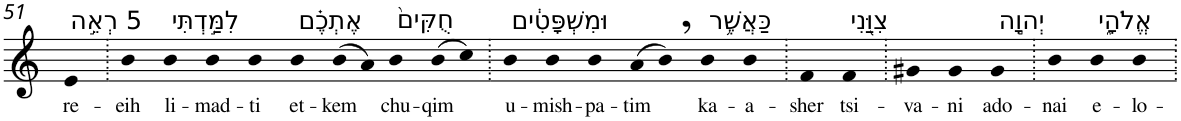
**kern	**text
*part1	*part1
*staff1	*staff1
*I"Piano	*
*I'Pno	*
!!LO:PB:g=z
*clefG2	*
*k[]	*
=51	=51
!LO:TX:a:t=5 רְאֵ֣ה	!
!	!LO:LY:b
4e	re-
=52.	=52.
!	!LO:LY:b
4b	-eih
!LO:TX:a:t=לִמַּ֣דְתִּי	!
!	!LO:LY:b
4b	li-
!	!LO:LY:b
4b	-mad-
!	!LO:LY:b
4b	-ti
!LO:TX:a:t=אֶתְכֶ֗ם	!
!	!LO:LY:b
4b	et-
!	!LO:LY:b
(>8b	-kem
8a)	.
!LO:TX:a:t=חֻקִּים֙	!
!	!LO:LY:b
4b	chu-
!	!LO:LY:b
(>8b	-qim
8cc)	.
=53.	=53.
!LO:TX:a:t=וּמִשְׁפָּטִ֔ים	!
!	!LO:LY:b
4b	u-
!	!LO:LY:b
4b	-mish-
!	!LO:LY:b
4b	-pa-
!	!LO:LY:b
(>8a	-tim
8b,)	.
!LO:TX:a:t=כַּאֲשֶׁ֥ר	!
!	!LO:LY:b
4b	ka-
!	!LO:LY:b
4b	-a-
=54.	=54.
!	!LO:LY:b
4f	-sher
!LO:TX:a:t=צִוַּ֖נִי	!
!	!LO:LY:b
4f	tsi-
=55.	=55.
!	!LO:LY:b
4g#X	-va-
!	!LO:LY:b
4g#	-ni
!LO:TX:a:t=יְהוָ֣ה	!
!	!LO:LY:b
4g#	ado-
=56.	=56.
!	!LO:LY:b
4b	-nai
!LO:TX:a:t=אֱלֹהָ֑י	!
!	!LO:LY:b
4b	e-
!	!LO:LY:b
4b	-lo-
=.	=.
*-	*-
